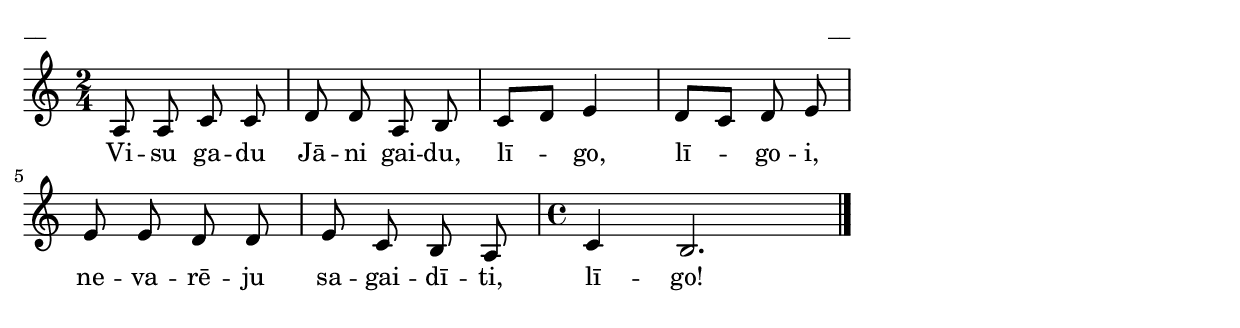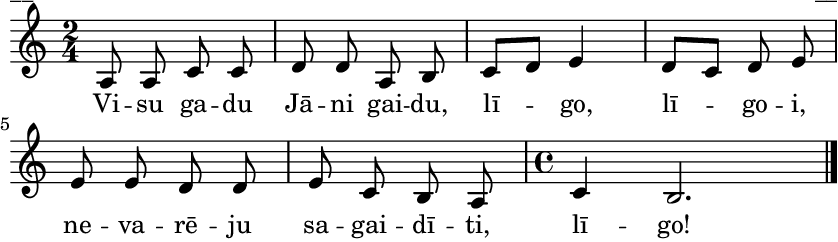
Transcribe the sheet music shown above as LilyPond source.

\version "2.13.18"
#(ly:set-option 'crop #t)

%\header {
%    title = "Visu gadu Jāni gaidu",AA lapas, Jāņi
%}
\paper {
line-width = 14\cm
left-margin = 0.4\cm
between-system-padding = 0.1\cm
between-system-space = 0.1\cm
}
\layout {
indent = #0
ragged-last = ##f
}

voiceA = \relative c' {
\clef "treble"
\key a \minor
\time 2/4
a8 a c c |
d8 d a b |
c8[d ] e4 |
d8[ c] d e |
e8 e d d |
e8 c b a |
\time 4/4
c4 b2. |
\bar "|."
} 

lyricA = \lyricmode {
Vi -- su ga -- du Jā -- ni gai -- du, lī -- go, lī -- go -- i, ne -- va -- rē -- ju sa -- gai -- dī -- ti, lī -- go! 
} 

fullScore = <<
\new Staff {
<<
\new Voice = "voiceA" { \oneVoice \autoBeamOff \voiceA }
\new Lyrics \lyricsto "voiceA" \lyricA
>>
}
>>

\score {
\fullScore
\header { piece = "__" opus = "__" }
}
\markup { \with-color #(x11-color 'white) \sans \smaller "__" }
\score {
\unfoldRepeats
\fullScore
\midi {
\context { \Staff \remove "Staff_performer" }
\context { \Voice \consists "Staff_performer" }
}
}


